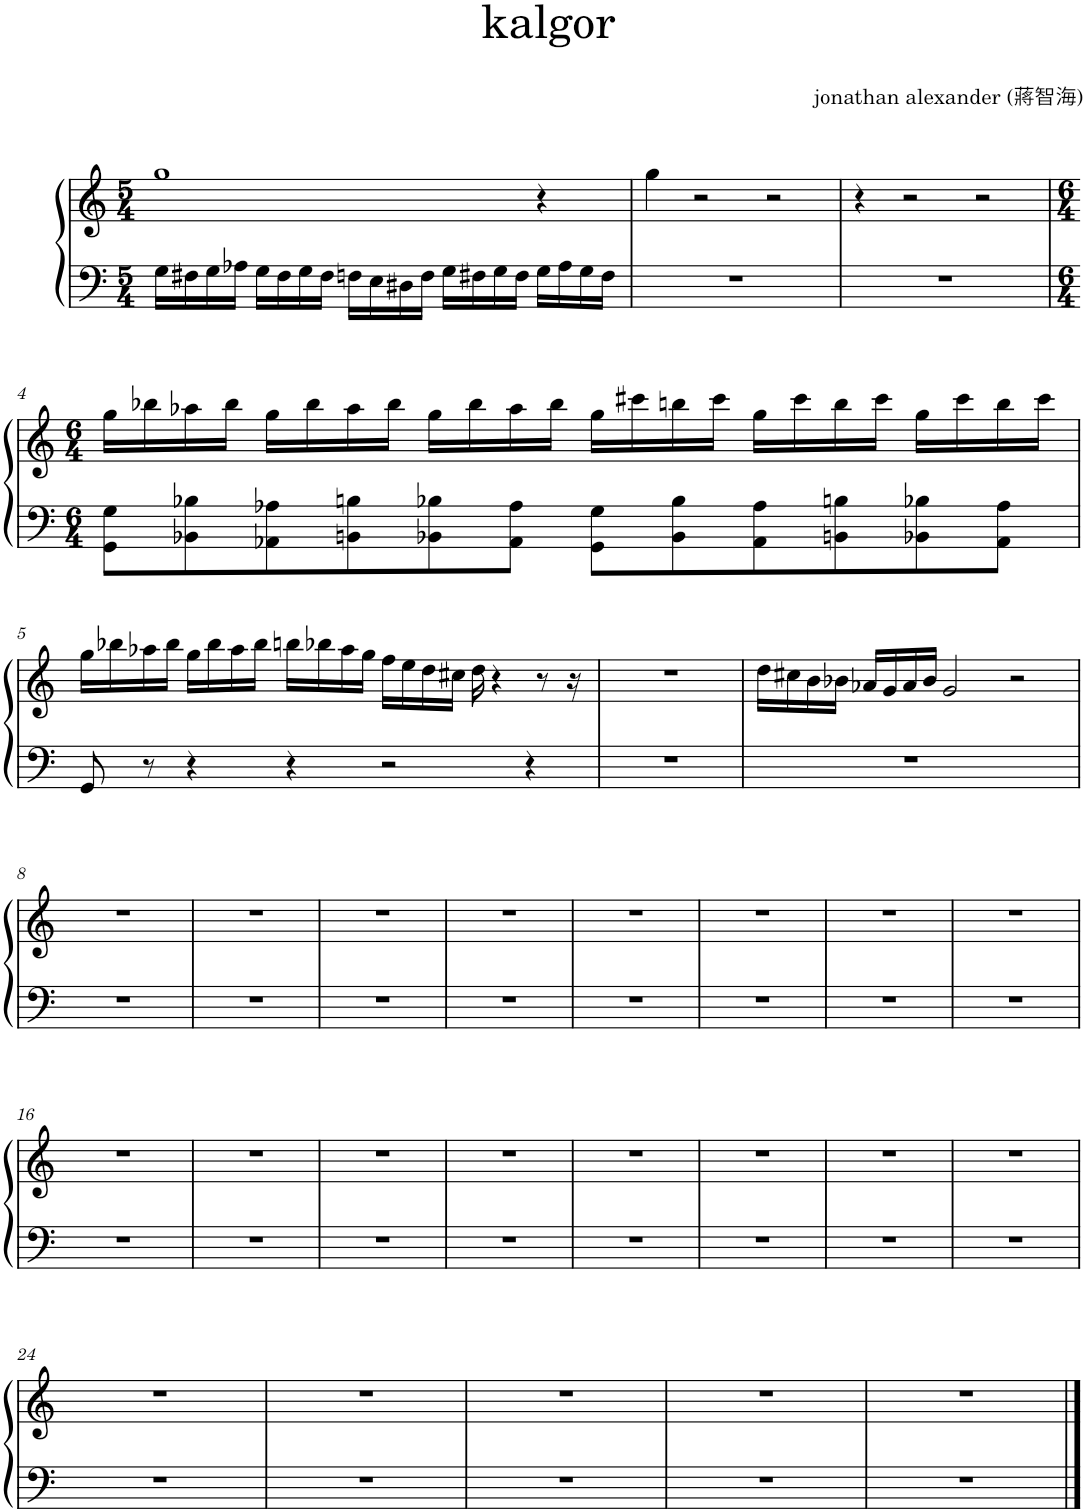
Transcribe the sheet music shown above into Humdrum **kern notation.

**kern	**kern
*part1	*part1
*staff2	*staff1
*I"Piano	*
*I'Pno.	*
*clefF4	*clefG2
*k[]	*k[]
*M5/4	*M5/4
=1	=1
16G\LL	1gg
16F#X\	.
16G\	.
16A-X\JJ	.
16G\LL	.
16F#\	.
16G\	.
16F#\JJ	.
16Fn\LL	.
16E\	.
16D#X\	.
16F\JJ	.
16G\LL	.
16F#X\	.
16G\	.
16F#\JJ	.
16G\LL	4r
16A-\	.
16G\	.
16F#\JJ	.
=2	=2
4%5r	4gg\
.	2r
.	2r
=3	=3
4%5r	4r
.	2r
.	2r
!!LO:LB:g=z
=4	=4
*M6/4	*M6/4
8GG\ 8G\L	16gg\LL
.	16bb-X\
8BB-X\ 8B-X\	16aa-X\
.	16bb-\JJ
8AA-X\ 8A-X\	16gg\LL
.	16bb-\
8BBn\ 8Bn\	16aa-\
.	16bb-\JJ
8BB-X\ 8B-X\	16gg\LL
.	16bb-\
8AA-\ 8A-\J	16aa-\
.	16bb-\JJ
8GG\ 8G\L	16gg\LL
.	16ccc#X\
8BB-\ 8B-\	16bbn\
.	16ccc#\JJ
8AA-\ 8A-\	16gg\LL
.	16ccc#\
8BBn\ 8Bn\	16bb\
.	16ccc#\JJ
8BB-X\ 8B-X\	16gg\LL
.	16ccc#\
8AA-\ 8A-\J	16bb\
.	16ccc#\JJ
!!LO:LB:g=z
=5	=5
8GG/	16gg\LL
.	16bb-X\
8r	16aa-X\
.	16bb-\JJ
4r	16gg\LL
.	16bb-\
.	16aa-\
.	16bb-\JJ
4r	16bbn\LL
.	16bb-X\
.	16aa-\
.	16gg\JJ
2r	16ff\LL
.	16ee\
.	16dd\
.	16cc#X\JJ
.	16dd\
.	4r
4r	.
.	8r
.	16r
=6	=6
1.r	1.r
=7	=7
1.r	16dd\LL
.	16cc#X\
.	16b\
.	16b-X\JJ
.	16a-X/LL
.	16g/
.	16a-/
.	16b-/JJ
.	2g/
.	2r
!!LO:LB:g=z
=8	=8
1.r	1.r
=9	=9
1.r	1.r
=10	=10
1.r	1.r
=11	=11
1.r	1.r
=12	=12
1.r	1.r
=13	=13
1.r	1.r
=14	=14
1.r	1.r
=15	=15
1.r	1.r
!!LO:LB:g=z
=16	=16
1.r	1.r
=17	=17
1.r	1.r
=18	=18
1.r	1.r
=19	=19
1.r	1.r
=20	=20
1.r	1.r
=21	=21
1.r	1.r
=22	=22
1.r	1.r
=23	=23
1.r	1.r
!!LO:LB:g=z
=24	=24
1.r	1.r
=25	=25
1.r	1.r
=26	=26
1.r	1.r
=27	=27
1.r	1.r
=28	=28
1.r	1.r
==	==
*-	*-
